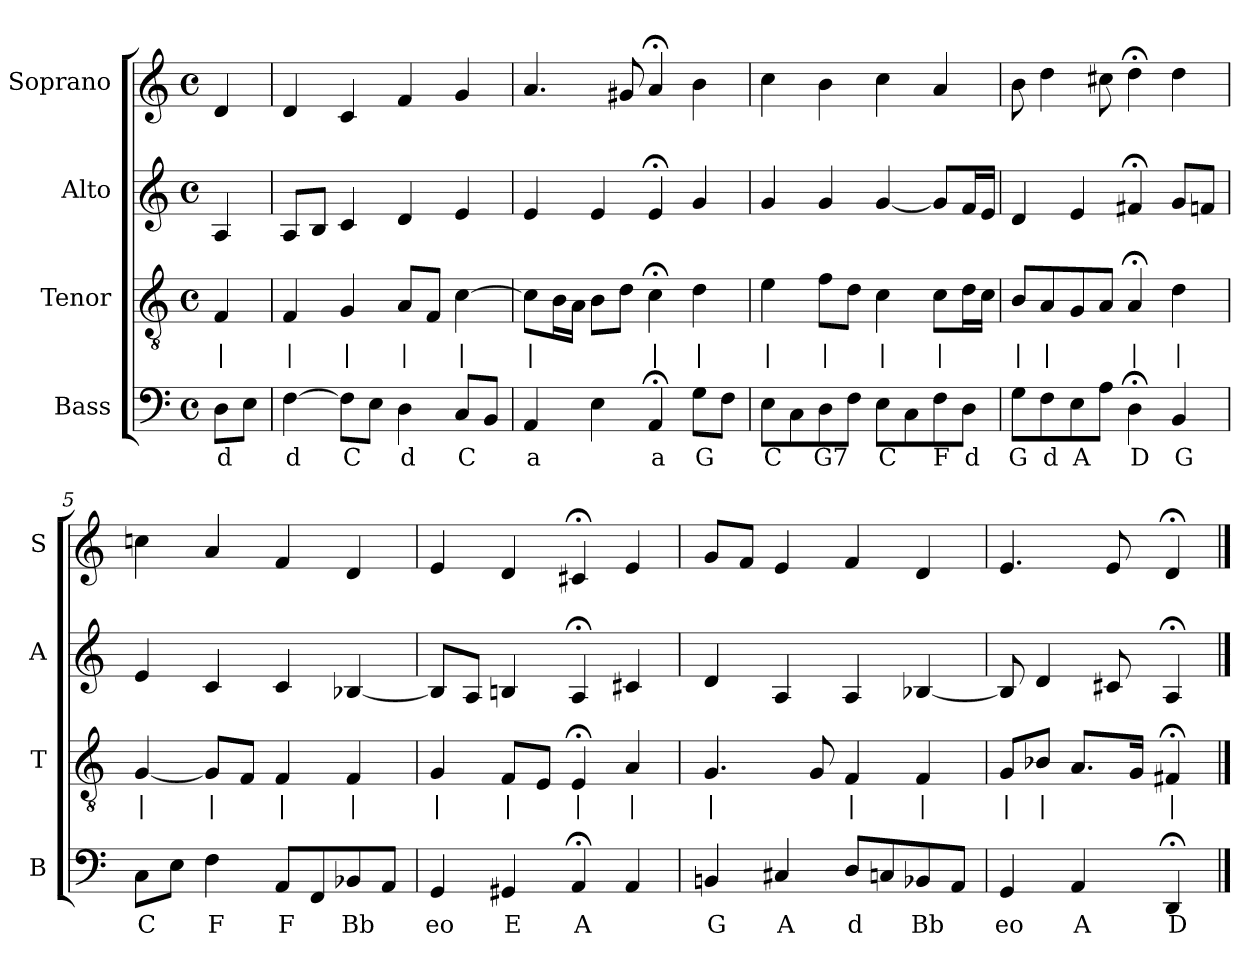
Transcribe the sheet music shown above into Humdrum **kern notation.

**kern	**text	**kern	**text	**kern	**kern
*part4	*part4	*part3	*part3	*part2	*part1
*staff4	*staff4	*staff3	*staff3	*staff2	*staff1
*I"Bass	*	*I"Tenor	*	*I"Alto	*I"Soprano
*I'B	*	*I'T	*	*I'A	*I'S
*clefF4	*	*clefGv2	*	*clefG2	*clefG2
*k[]	*	*k[]	*	*k[]	*k[]
*D:dor	*	*D:dor	*	*D:dor	*D:dor
*M4/4	*	*M4/4	*	*M4/4	*M4/4
*met(c)	*	*met(c)	*	*met(c)	*met(c)
*MM100	*	*MM100	*	*MM100	*MM100
=	=	=	=	=	=
8DL	d	4F	|	4A	4d
8EJ	.	.	.	.	.
=1	=1	=1	=1	=1	=1
[4F	d	4F	|	8AL	4d
.	.	.	.	8BJ	.
8FL]	C	4G	|	4c	4c
8EJ	.	.	.	.	.
4D	d	8AL	|	4d	4f
.	.	8FJ	.	.	.
8CL	C	[4c	|	4e	4g
8BBJ	.	.	.	.	.
=2	=2	=2	=2	=2	=2
4AA	a	8cL]	|	4e	4.a
.	.	16BL	.	.	.
.	.	16AJJ	.	.	.
4E	.	8BL	.	4e	.
.	.	8dJ	.	.	8g#X
4AA;<	a	4c;<	|	4e;<	4a;<
8GL	G	4d	|	4g	4b
8FJ	.	.	.	.	.
=3	=3	=3	=3	=3	=3
8EL	C	4e	|	4g	4cc
8C	.	.	.	.	.
8D	G7	8fL	|	4g	4b
8FJ	.	8dJ	.	.	.
8EL	C	4c	|	[4g	4cc
8C	.	.	.	.	.
8F	F	8cL	|	8gL]	4a
8DJ	d	16dL	.	16fL	.
.	.	16cJJ	.	16eJJ	.
=4	=4	=4	=4	=4	=4
8GL	G	8BL	|	4d	8b
8F	d	8A	|	.	4dd
8E	A	8G	.	4e	.
8AJ	.	8AJ	.	.	8cc#X
4D;<	D	4A;<	|	4f#X;<	4dd;<
4BB	G	4d	|	8gL	4dd
.	.	.	.	8fnJ	.
=5	=5	=5	=5	=5	=5
8CL	C	[4G	|	4e	4ccn
8EJ	.	.	.	.	.
4F	F	8GL]	|	4c	4a
.	.	8FJ	.	.	.
8AAL	F	4F	|	4c	4f
8FF	.	.	.	.	.
8BB-X	Bb	4F	|	[4B-X	4d
8AAJ	.	.	.	.	.
=6	=6	=6	=6	=6	=6
4GG	eo	4G	|	8B-L]	4e
.	.	.	.	8AJ	.
4GG#X	E	8FL	|	4Bn	4d
.	.	8EJ	.	.	.
4AA;<	A	4E;<	|	4A;<	4c#X;<
4AA	.	4A	|	4c#X	4e
=7	=7	=7	=7	=7	=7
4BBn	G	4.G	|	4d	8gL
.	.	.	.	.	8fJ
4C#X	A	.	.	4A	4e
.	.	8G	.	.	.
8DL	d	4F	|	4A	4f
8Cn	.	.	.	.	.
8BB-X	Bb	4F	|	[4B-X	4d
8AAJ	.	.	.	.	.
=8	=8	=8	=8	=8	=8
4GG	eo	8GL	|	8B-]	4.e
.	.	8B-XJ	|	4d	.
4AA	A	8.AL	.	.	.
.	.	.	.	8c#X	8e
.	.	16GJk	.	.	.
4DD;<	D	4F#X;<	|	4A;<	4d;<
==	==	==	==	==	==
*-	*-	*-	*-	*-	*-
